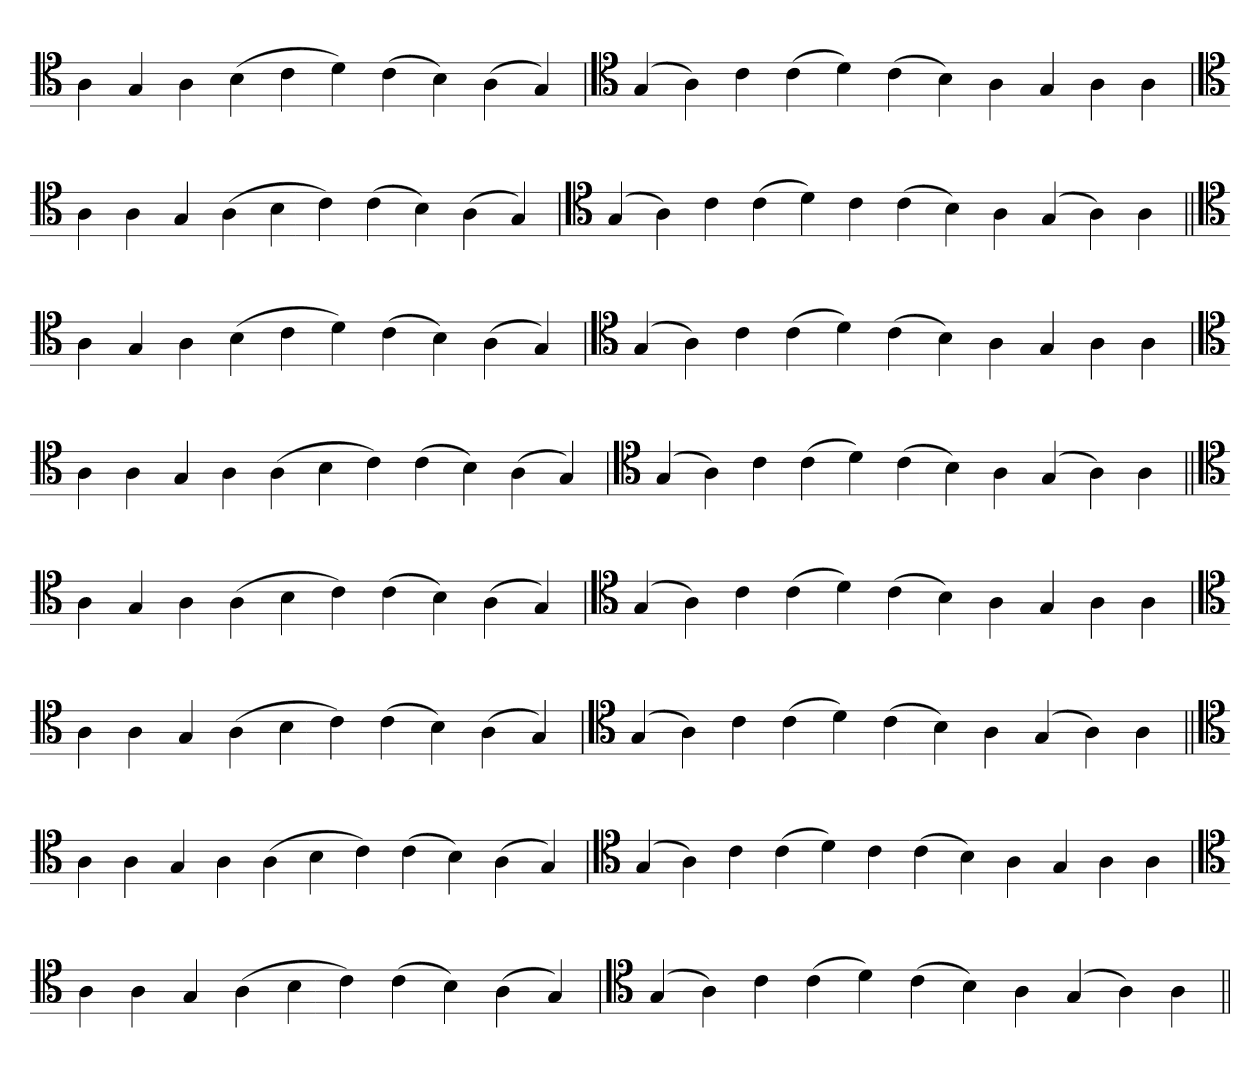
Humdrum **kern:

**kern
*part1
*staff1
*clefC4
=
4A
4G
4A
(4B
4c
4d)
(4c
4B)
(4A
4G)
=`
*clefC4
(4G
4A)
4c
(4c
4d)
(4c
4B)
4A
4G
4A
4A
=
*clefC4
4A
4A
4G
(4A
4B
4c)
(4c
4B)
(4A
4G)
=`
*clefC4
(4G
4A)
4c
(4c
4d)
4c
(4c
4B)
4A
(4G
4A)
4A
=||
*clefC4
4A
4G
4A
(4B
4c
4d)
(4c
4B)
(4A
4G)
=`
*clefC4
(4G
4A)
4c
(4c
4d)
(4c
4B)
4A
4G
4A
4A
=
*clefC4
4A
4A
4G
4A
(4A
4B
4c)
(4c
4B)
(4A
4G)
=`
*clefC4
(4G
4A)
4c
(4c
4d)
(4c
4B)
4A
(4G
4A)
4A
=||
*clefC4
4A
4G
4A
(4A
4B
4c)
(4c
4B)
(4A
4G)
=`
*clefC4
(4G
4A)
4c
(4c
4d)
(4c
4B)
4A
4G
4A
4A
=
*clefC4
4A
4A
4G
(4A
4B
4c)
(4c
4B)
(4A
4G)
=`
*clefC4
(4G
4A)
4c
(4c
4d)
(4c
4B)
4A
(4G
4A)
4A
=||
*clefC4
4A
4A
4G
4A
(4A
4B
4c)
(4c
4B)
(4A
4G)
=`
*clefC4
(4G
4A)
4c
(4c
4d)
4c
(4c
4B)
4A
4G
4A
4A
=
*clefC4
4A
4A
4G
(4A
4B
4c)
(4c
4B)
(4A
4G)
=`
*clefC4
(4G
4A)
4c
(4c
4d)
(4c
4B)
4A
(4G
4A)
4A
=||
*-
